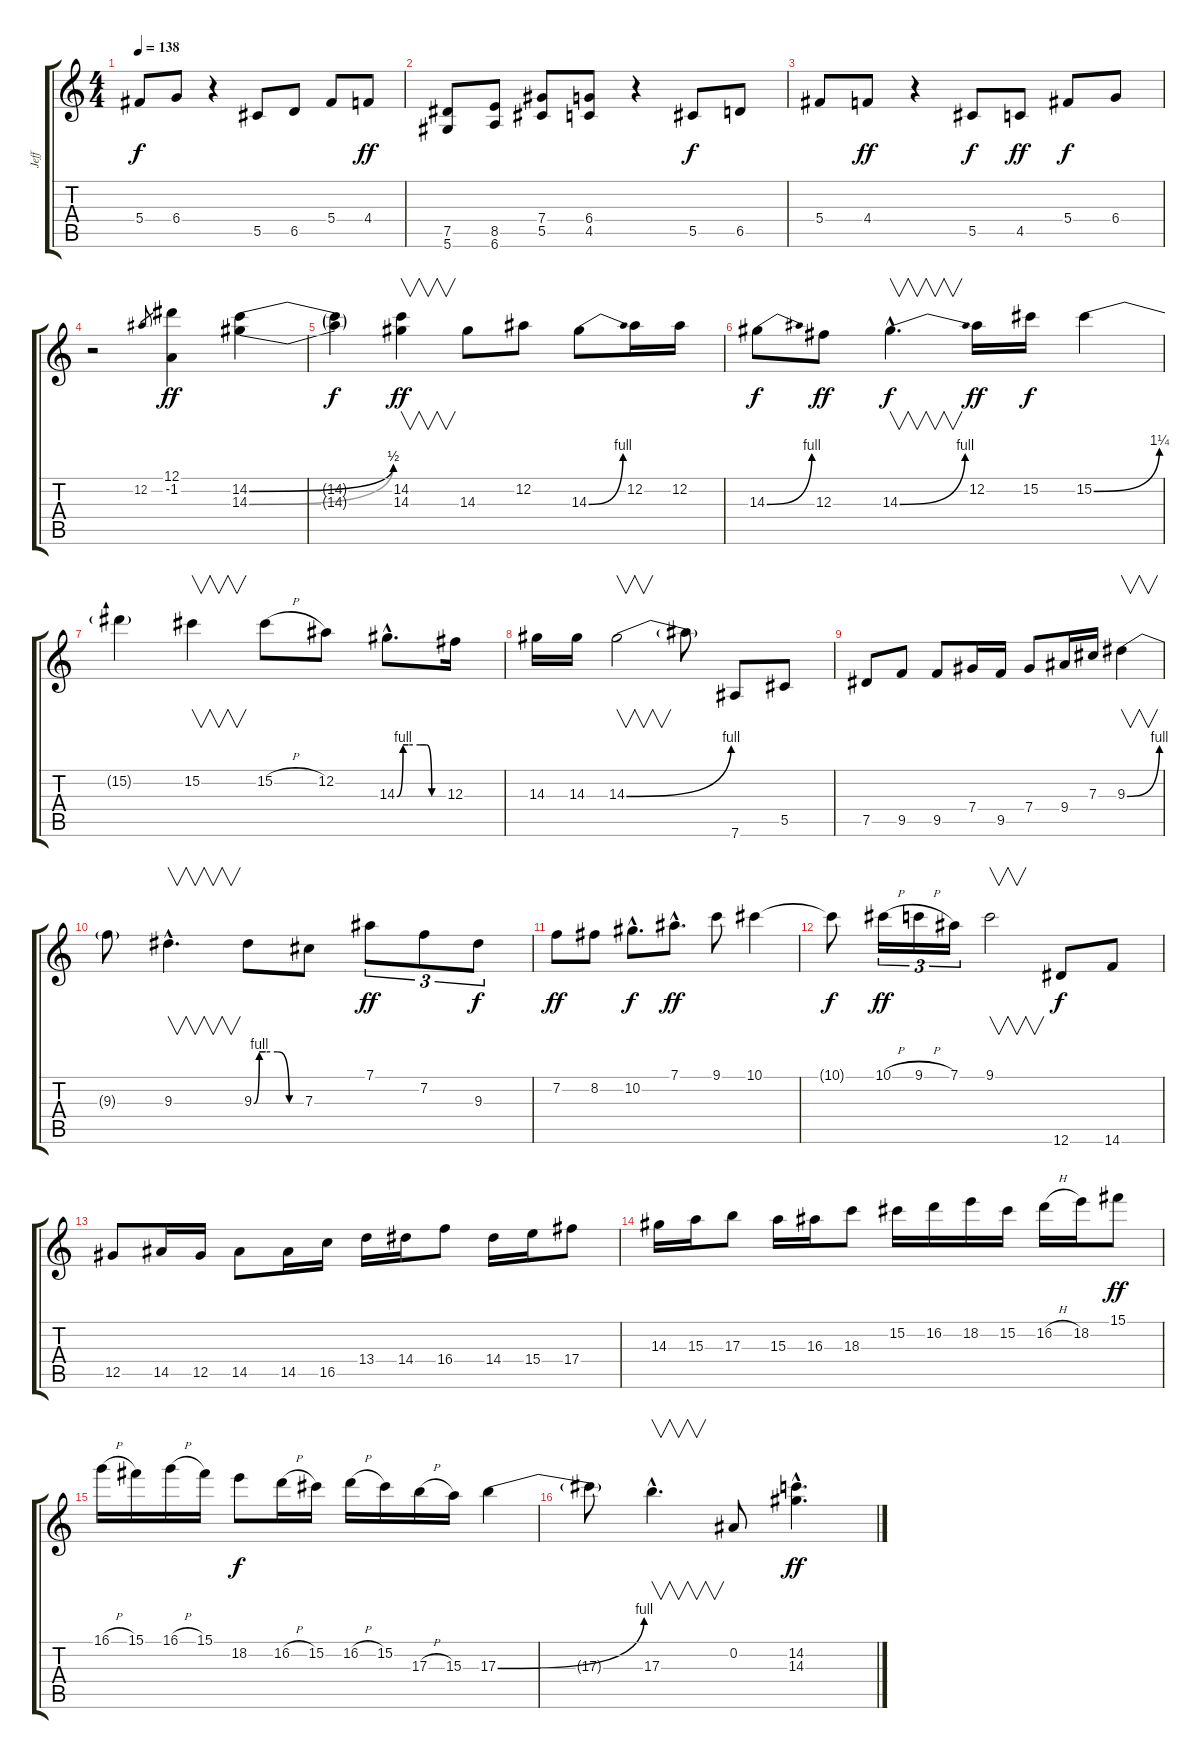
\track ("Jeff" "Jeff") {instrument overdrivenguitar}
\staff {score tabs}
\tuning (Eb4 Bb3 Gb3 Db3 Ab2 Eb2) {hide}
\ts (4 4)
\tempo 138
\clef g2
\ks c
5.4.8{dy f} 6.4.8 r.4 5.5.8 6.5.8 5.4.8 4.4.8{dy ff} |
(7.5 5.6).8 (8.5 6.6).8 (7.4 5.5).8 (6.4 4.5).8 r.4 5.5.8{dy f} 6.5.8 |
5.4.8 4.4.8{dy ff} r.4 5.5.8{dy f} 4.5.8{dy ff} 5.4.8{dy f} 6.4.8 |
r.2 12.2.8{gr} (12.1 -1.2).4{dy ff} (14.2{be (bend 0 0 60 2)} 14.3{be (bend 0 0 60 2)}).4 |
(14.2{t} 14.3{t}).4{dy f} (14.2 14.3).4{v dy ff} 14.3.8 12.2.8 14.3{be (bend 0 0 60 4)}.8 12.2.16 12.2.16 |
14.3{be (bend 0 0 60 4)}.8{dy f} 12.3.8{dy ff} 14.3{be (bend 0 0 60 4) hac}.4{v d dy f} 12.2.16{dy ff} 15.2.16{dy f} 15.2{be (bend 0 0 60 5)}.4 |
15.2{t}.4 15.2.4{v} 15.2{h}.8 12.2.8 14.3{be (custom 0 0 8 4 15 4 30 4 38 4 45 0 60 0) hac}.8{d} 12.3.16 |
14.3.16 14.3.16 14.3{be (bend 0 0 60 4)}.2{v} 14.3{t}.8 7.6.8 5.5.8 |
7.5.8 9.5.8 9.5.8 7.4.16 9.5.16 7.4.8 9.4.16 7.3.16 9.3{be (bend 0 0 60 4)}.4{v} |
9.3{t}.8 9.3{hac}.4{v d} 9.3{be (custom 0 0 7 4 15 4 30 4 45 0 60 0)}.8 7.3.8 7.1.8{tu (3 2) dy ff} 7.2.8{tu (3 2)} 9.3.8{tu (3 2) dy f} |
7.2.8{dy ff} 8.2.8 10.2{hac}.8{d dy f} 7.1{hac}.8{d dy ff} 9.1.8 10.1.4 |
10.1{t}.8{dy f} 10.1{h}.16{tu (3 2) dy ff} 9.1{h}.16{tu (3 2)} 7.1.16{tu (3 2)} 9.1.2{v} 12.6.8{dy f} 14.6.8 |
12.5.8 14.5.16 12.5.16 14.5.8 14.5.16 16.5.16 13.4.16 14.4.16 16.4.8 14.4.16 15.4.16 17.4.8 |
14.3.16 15.3.16 17.3.8 15.3.16 16.3.16 18.3.8 15.2.16 16.2.16 18.2.16 15.2.16 16.2{h}.16 18.2.16 15.1.8{dy ff} |
16.1{h}.16 15.1.16 16.1{h}.16 15.1.16 18.2.8{dy f} 16.2{h}.16 15.2.16 16.2{h}.16 15.2.16 17.3{h}.16 15.3.16 17.3{be (bend 0 0 60 4)}.4 |
17.3{t}.8 17.3{hac}.4{v d} 0.2.8 (14.2{ss hac} 14.3{ss hac}).4{d dy ff}
